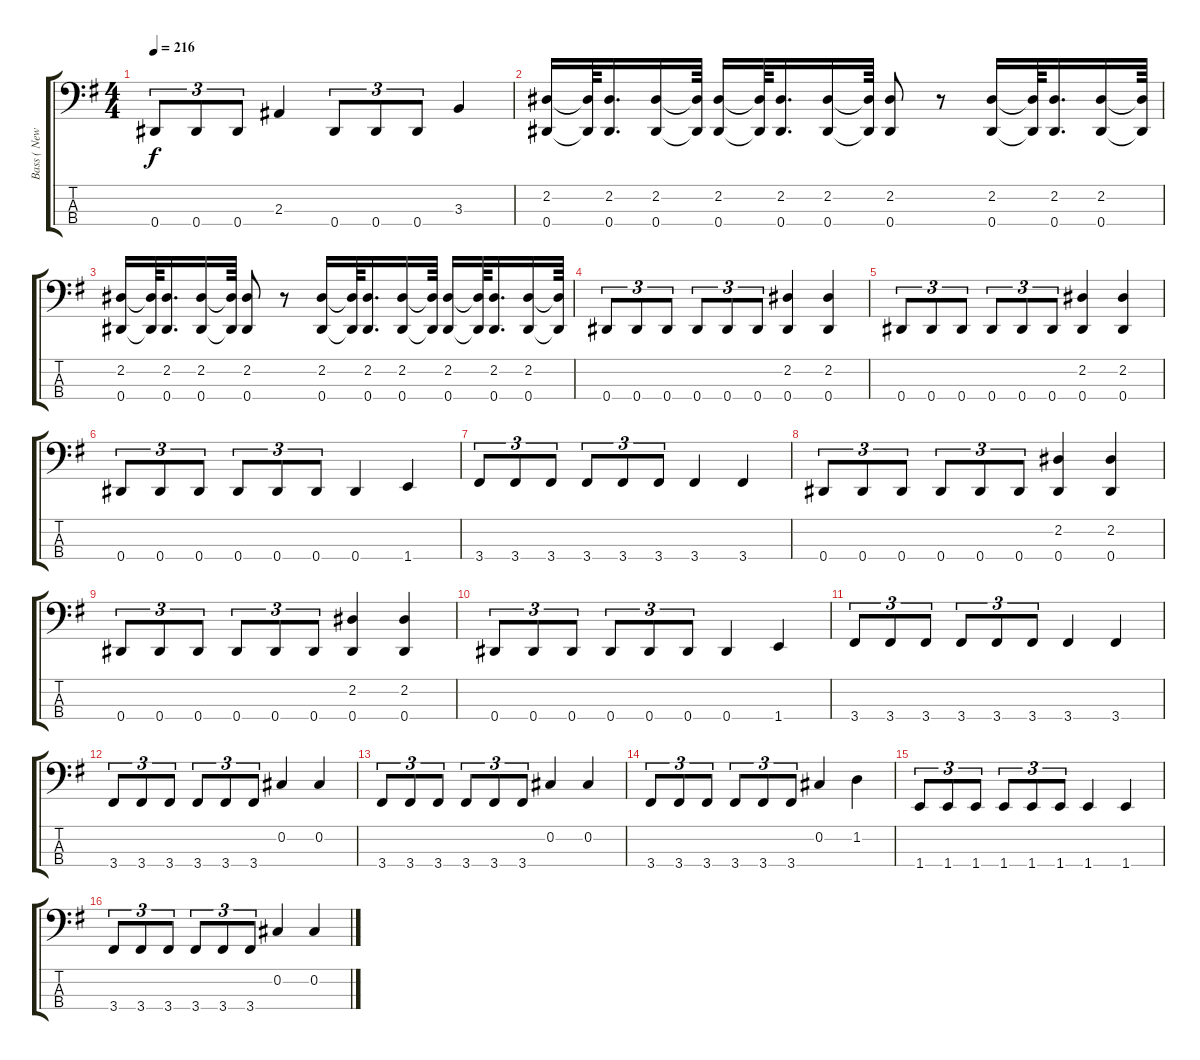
\track ("Bass ( Newsted )" "Bass ( New") {instrument electricbasspick}
\staff {score tabs}
\tuning (Gb2 Db2 Ab1 Eb1) {hide}
\ts (4 4)
\tempo 216
\clef f4
\ks g
0.4.8{tu (3 2) dy f} 0.4.8{tu (3 2)} 0.4.8{tu (3 2)} 2.3.4 0.4.8{tu (3 2)} 0.4.8{tu (3 2)} 0.4.8{tu (3 2)} 3.3.4 |
(2.2 0.4).16 (2.2{t} 0.4{t}).64 (2.2 0.4).16{d} (2.2 0.4).16 (2.2{t} 0.4{t}).64 (2.2 0.4).16 (2.2{t} 0.4{t}).64 (2.2 0.4).16{d} (2.2 0.4).16 (2.2{t} 0.4{t}).64 (2.2 0.4).8 r.8 (2.2 0.4).16 (2.2{t} 0.4{t}).64 (2.2 0.4).16{d} (2.2 0.4).16 (2.2{t} 0.4{t}).64 |
(2.2 0.4).16 (2.2{t} 0.4{t}).64 (2.2 0.4).16{d} (2.2 0.4).16 (2.2{t} 0.4{t}).64 (2.2 0.4).8 r.8 (2.2 0.4).16 (2.2{t} 0.4{t}).64 (2.2 0.4).16{d} (2.2 0.4).16 (2.2{t} 0.4{t}).64 (2.2 0.4).16 (2.2{t} 0.4{t}).64 (2.2 0.4).16{d} (2.2 0.4).16 (2.2{t} 0.4{t}).64 |
0.4.8{tu (3 2)} 0.4.8{tu (3 2)} 0.4.8{tu (3 2)} 0.4.8{tu (3 2)} 0.4.8{tu (3 2)} 0.4.8{tu (3 2)} (2.2 0.4).4 (2.2 0.4).4 |
0.4.8{tu (3 2)} 0.4.8{tu (3 2)} 0.4.8{tu (3 2)} 0.4.8{tu (3 2)} 0.4.8{tu (3 2)} 0.4.8{tu (3 2)} (2.2 0.4).4 (2.2 0.4).4 |
0.4.8{tu (3 2)} 0.4.8{tu (3 2)} 0.4.8{tu (3 2)} 0.4.8{tu (3 2)} 0.4.8{tu (3 2)} 0.4.8{tu (3 2)} 0.4.4 1.4.4 |
3.4.8{tu (3 2)} 3.4.8{tu (3 2)} 3.4.8{tu (3 2)} 3.4.8{tu (3 2)} 3.4.8{tu (3 2)} 3.4.8{tu (3 2)} 3.4.4 3.4.4 |
0.4.8{tu (3 2)} 0.4.8{tu (3 2)} 0.4.8{tu (3 2)} 0.4.8{tu (3 2)} 0.4.8{tu (3 2)} 0.4.8{tu (3 2)} (2.2 0.4).4 (2.2 0.4).4 |
0.4.8{tu (3 2)} 0.4.8{tu (3 2)} 0.4.8{tu (3 2)} 0.4.8{tu (3 2)} 0.4.8{tu (3 2)} 0.4.8{tu (3 2)} (2.2 0.4).4 (2.2 0.4).4 |
0.4.8{tu (3 2)} 0.4.8{tu (3 2)} 0.4.8{tu (3 2)} 0.4.8{tu (3 2)} 0.4.8{tu (3 2)} 0.4.8{tu (3 2)} 0.4.4 1.4.4 |
3.4.8{tu (3 2)} 3.4.8{tu (3 2)} 3.4.8{tu (3 2)} 3.4.8{tu (3 2)} 3.4.8{tu (3 2)} 3.4.8{tu (3 2)} 3.4.4 3.4.4 |
3.4.8{tu (3 2)} 3.4.8{tu (3 2)} 3.4.8{tu (3 2)} 3.4.8{tu (3 2)} 3.4.8{tu (3 2)} 3.4.8{tu (3 2)} 0.2.4 0.2.4 |
3.4.8{tu (3 2)} 3.4.8{tu (3 2)} 3.4.8{tu (3 2)} 3.4.8{tu (3 2)} 3.4.8{tu (3 2)} 3.4.8{tu (3 2)} 0.2.4 0.2.4 |
3.4.8{tu (3 2)} 3.4.8{tu (3 2)} 3.4.8{tu (3 2)} 3.4.8{tu (3 2)} 3.4.8{tu (3 2)} 3.4.8{tu (3 2)} 0.2.4 1.2.4 |
1.4.8{tu (3 2)} 1.4.8{tu (3 2)} 1.4.8{tu (3 2)} 1.4.8{tu (3 2)} 1.4.8{tu (3 2)} 1.4.8{tu (3 2)} 1.4.4 1.4.4 |
3.4.8{tu (3 2)} 3.4.8{tu (3 2)} 3.4.8{tu (3 2)} 3.4.8{tu (3 2)} 3.4.8{tu (3 2)} 3.4.8{tu (3 2)} 0.2.4 0.2.4
